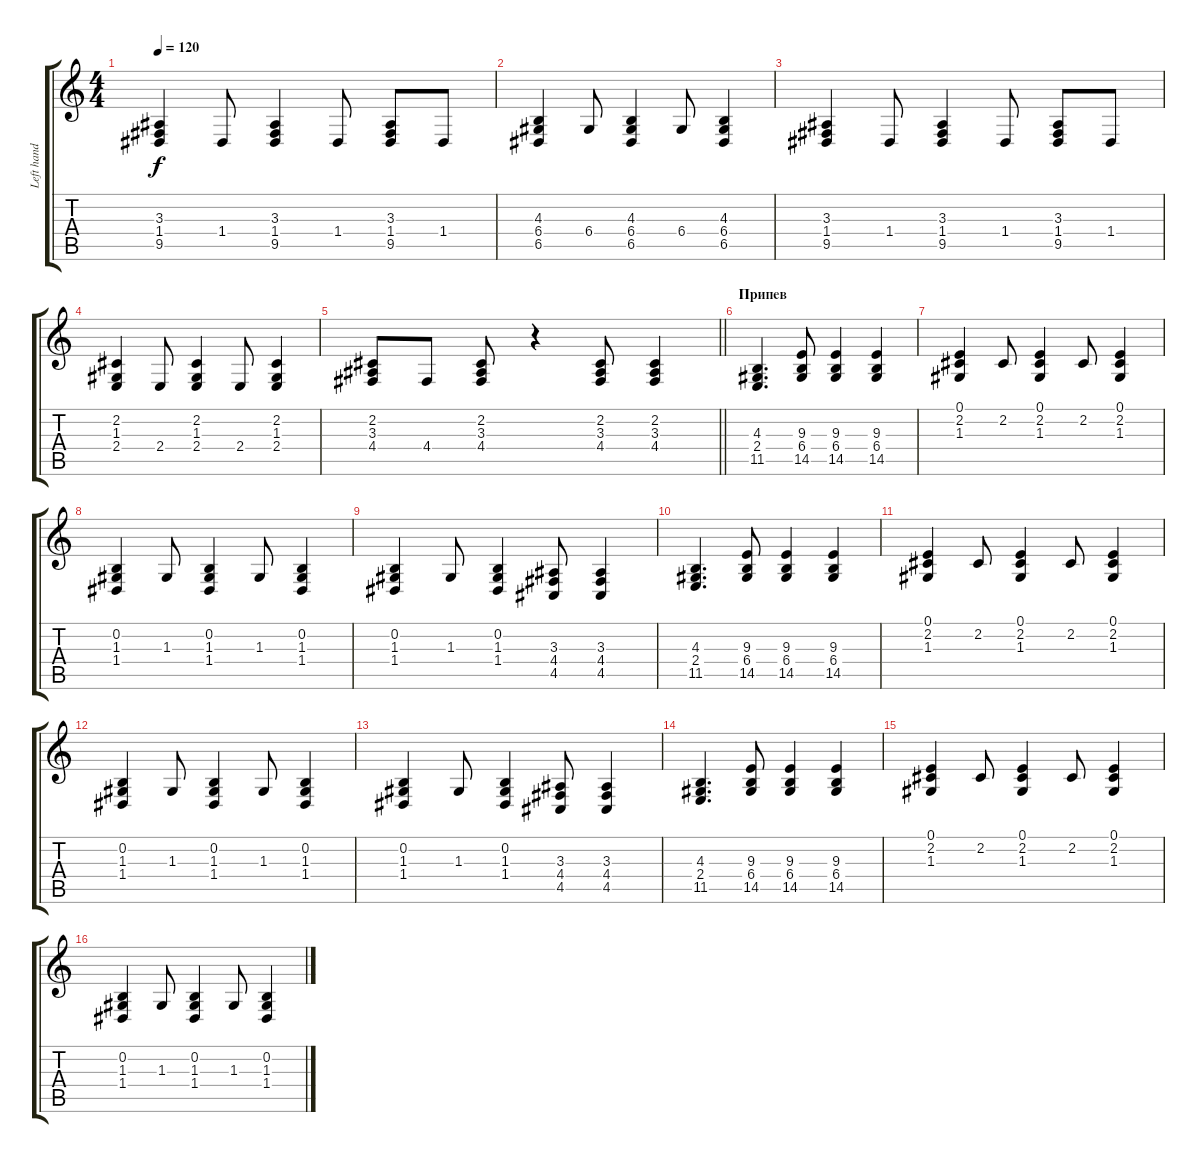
\track ("Left hand" "Left hand") {instrument acousticgrandpiano}
\staff {score tabs}
\tuning (E4 B3 G3 D3 A2 E2) {hide}
\ts (4 4)
\tempo 120
\clef g2
\ks c
(3.3 1.4 9.5).4{dy f} 1.4.8 (3.3 1.4 9.5).4 1.4.8 (3.3 1.4 9.5).8 1.4.8 |
(4.3 6.4 6.5).4 6.4.8 (4.3 6.4 6.5).4 6.4.8 (4.3 6.4 6.5).4 |
(3.3 1.4 9.5).4 1.4.8 (3.3 1.4 9.5).4 1.4.8 (3.3 1.4 9.5).8 1.4.8 |
(2.2 1.3 2.4).4 2.4.8 (2.2 1.3 2.4).4 2.4.8 (2.2 1.3 2.4).4 |
\barLineRight lightlight
(2.2 3.3 4.4).8 4.4.8 (2.2 3.3 4.4).8 r.4 (2.2 3.3 4.4).8 (2.2 3.3 4.4).4 |
\section ("" "Припев")
(4.3 2.4 11.5).4{d} (9.3 6.4 14.5).8 (9.3 6.4 14.5).4 (9.3 6.4 14.5).4 |
(0.1 2.2 1.3).4 2.2.8 (0.1 2.2 1.3).4 2.2.8 (0.1 2.2 1.3).4 |
(0.2 1.3 1.4).4 1.3.8 (0.2 1.3 1.4).4 1.3.8 (0.2 1.3 1.4).4 |
(0.2 1.3 1.4).4 1.3.8 (0.2 1.3 1.4).4 (3.3 4.4 4.5).8 (3.3 4.4 4.5).4 |
(4.3 2.4 11.5).4{d} (9.3 6.4 14.5).8 (9.3 6.4 14.5).4 (9.3 6.4 14.5).4 |
(0.1 2.2 1.3).4 2.2.8 (0.1 2.2 1.3).4 2.2.8 (0.1 2.2 1.3).4 |
(0.2 1.3 1.4).4 1.3.8 (0.2 1.3 1.4).4 1.3.8 (0.2 1.3 1.4).4 |
(0.2 1.3 1.4).4 1.3.8 (0.2 1.3 1.4).4 (3.3 4.4 4.5).8 (3.3 4.4 4.5).4 |
(4.3 2.4 11.5).4{d} (9.3 6.4 14.5).8 (9.3 6.4 14.5).4 (9.3 6.4 14.5).4 |
(0.1 2.2 1.3).4 2.2.8 (0.1 2.2 1.3).4 2.2.8 (0.1 2.2 1.3).4 |
(0.2 1.3 1.4).4 1.3.8 (0.2 1.3 1.4).4 1.3.8 (0.2 1.3 1.4).4
